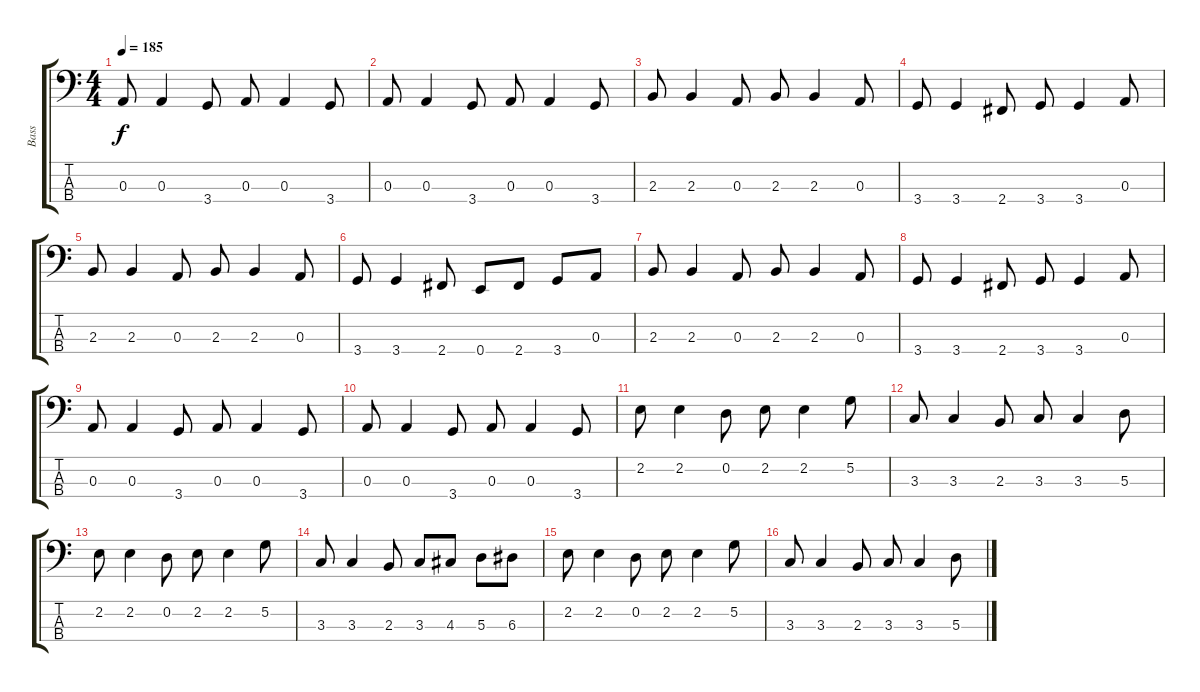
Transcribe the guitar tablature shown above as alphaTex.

\track ("Bass" "Bass") {instrument electricbasspick}
\staff {score tabs}
\tuning (G2 D2 A1 E1) {hide}
\ts (4 4)
\tempo 185
\clef f4
\ks c
0.3.8{dy f} 0.3.4 3.4.8 0.3.8 0.3.4 3.4.8 |
0.3.8 0.3.4 3.4.8 0.3.8 0.3.4 3.4.8 |
2.3.8 2.3.4 0.3.8 2.3.8 2.3.4 0.3.8 |
3.4.8 3.4.4 2.4.8 3.4.8 3.4.4 0.3.8 |
2.3.8 2.3.4 0.3.8 2.3.8 2.3.4 0.3.8 |
3.4.8 3.4.4 2.4.8 0.4.8 2.4.8 3.4.8 0.3.8 |
2.3.8 2.3.4 0.3.8 2.3.8 2.3.4 0.3.8 |
3.4.8 3.4.4 2.4.8 3.4.8 3.4.4 0.3.8 |
0.3.8 0.3.4 3.4.8 0.3.8 0.3.4 3.4.8 |
0.3.8 0.3.4 3.4.8 0.3.8 0.3.4 3.4.8 |
2.2.8 2.2.4 0.2.8 2.2.8 2.2.4 5.2.8 |
3.3.8 3.3.4 2.3.8 3.3.8 3.3.4 5.3.8 |
2.2.8 2.2.4 0.2.8 2.2.8 2.2.4 5.2.8 |
3.3.8 3.3.4 2.3.8 3.3.8 4.3.8 5.3.8 6.3.8 |
2.2.8 2.2.4 0.2.8 2.2.8 2.2.4 5.2.8 |
3.3.8 3.3.4 2.3.8 3.3.8 3.3.4 5.3.8
